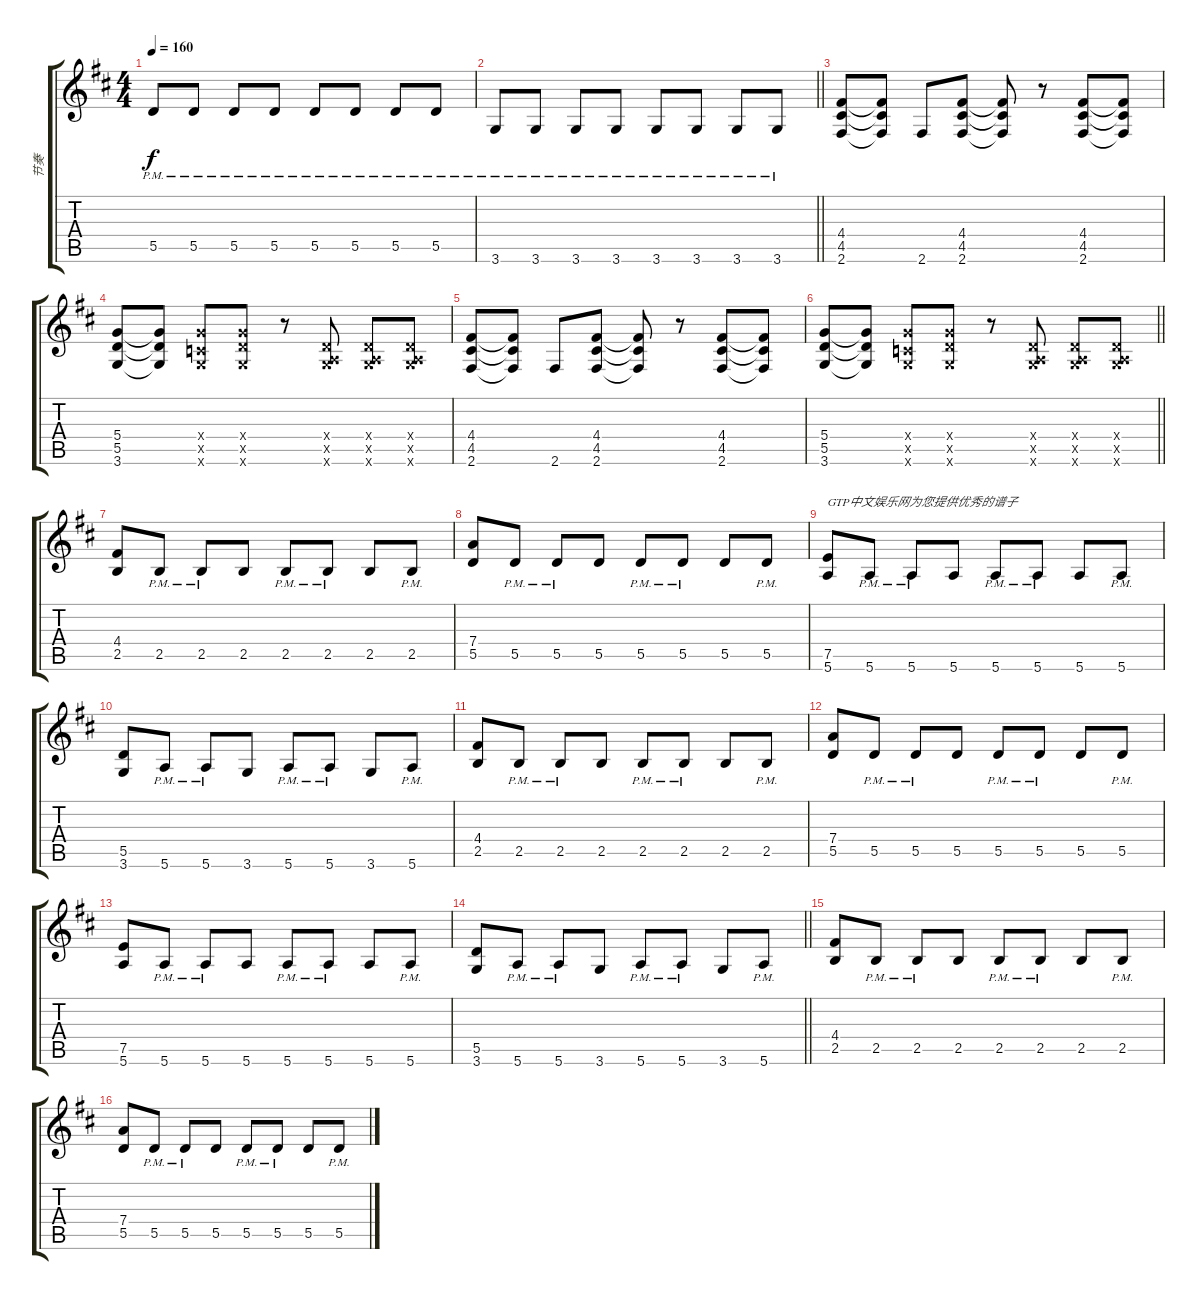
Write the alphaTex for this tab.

\track ("节奏" "节奏") {instrument distortionguitar}
\staff {score tabs}
\tuning (E4 B3 G3 D3 A2 E2) {hide}
\ts (4 4)
\tempo 160
\clef g2
\ks d
5.5{pm}.8{dy f} 5.5{pm}.8 5.5{pm}.8 5.5{pm}.8 5.5{pm}.8 5.5{pm}.8 5.5{pm}.8 5.5{pm}.8 |
\barLineRight lightlight
3.6{pm}.8 3.6{pm}.8 3.6{pm}.8 3.6{pm}.8 3.6{pm}.8 3.6{pm}.8 3.6{pm}.8 3.6{pm}.8 |
(4.4 4.5 2.6).8 (4.4{t} 4.5{t} 2.6{t}).8 2.6.8 (4.4 4.5 2.6).8 (4.4{t} 4.5{t} 2.6{t}).8 r.8 (4.4 4.5 2.6).8 (4.4{t} 4.5{t} 2.6{t}).8 |
(5.4 5.5 3.6).8 (5.4{t} 5.5{t} 3.6{t}).8 (5.4{x} 3.5{x} 3.6{x}).8 (5.4{x} 5.5{x} 3.6{x}).8 r.8 (0.4{x} 0.5{x} 3.6{x}).8 (0.4{x} 0.5{x} 3.6{x}).8 (0.4{x} 0.5{x} 3.6{x}).8 |
(4.4 4.5 2.6).8 (4.4{t} 4.5{t} 2.6{t}).8 2.6.8 (4.4 4.5 2.6).8 (4.4{t} 4.5{t} 2.6{t}).8 r.8 (4.4 4.5 2.6).8 (4.4{t} 4.5{t} 2.6{t}).8 |
\barLineRight lightlight
(5.4 5.5 3.6).8 (5.4{t} 5.5{t} 3.6{t}).8 (5.4{x} 3.5{x} 3.6{x}).8 (5.4{x} 5.5{x} 3.6{x}).8 r.8 (0.4{x} 0.5{x} 3.6{x}).8 (0.4{x} 0.5{x} 3.6{x}).8 (0.4{x} 0.5{x} 3.6{x}).8 |
(4.4 2.5).8 2.5{pm}.8 2.5{pm}.8 2.5.8 2.5{pm}.8 2.5{pm}.8 2.5.8 2.5{pm}.8 |
(7.4 5.5).8 5.5{pm}.8 5.5{pm}.8 5.5.8 5.5{pm}.8 5.5{pm}.8 5.5.8 5.5{pm}.8 |
(7.5 5.6).8{txt "GTP中文娱乐网为您提供优秀的谱子"} 5.6{pm}.8 5.6{pm}.8 5.6.8 5.6{pm}.8 5.6{pm}.8 5.6.8 5.6{pm}.8 |
(5.5 3.6).8 5.6{pm}.8 5.6{pm}.8 3.6.8 5.6{pm}.8 5.6{pm}.8 3.6.8 5.6{pm}.8 |
(4.4 2.5).8 2.5{pm}.8 2.5{pm}.8 2.5.8 2.5{pm}.8 2.5{pm}.8 2.5.8 2.5{pm}.8 |
(7.4 5.5).8 5.5{pm}.8 5.5{pm}.8 5.5.8 5.5{pm}.8 5.5{pm}.8 5.5.8 5.5{pm}.8 |
(7.5 5.6).8 5.6{pm}.8 5.6{pm}.8 5.6.8 5.6{pm}.8 5.6{pm}.8 5.6.8 5.6{pm}.8 |
\barLineRight lightlight
(5.5 3.6).8 5.6{pm}.8 5.6{pm}.8 3.6.8 5.6{pm}.8 5.6{pm}.8 3.6.8 5.6{pm}.8 |
(4.4 2.5).8 2.5{pm}.8 2.5{pm}.8 2.5.8 2.5{pm}.8 2.5{pm}.8 2.5.8 2.5{pm}.8 |
(7.4 5.5).8 5.5{pm}.8 5.5{pm}.8 5.5.8 5.5{pm}.8 5.5{pm}.8 5.5.8 5.5{pm}.8
